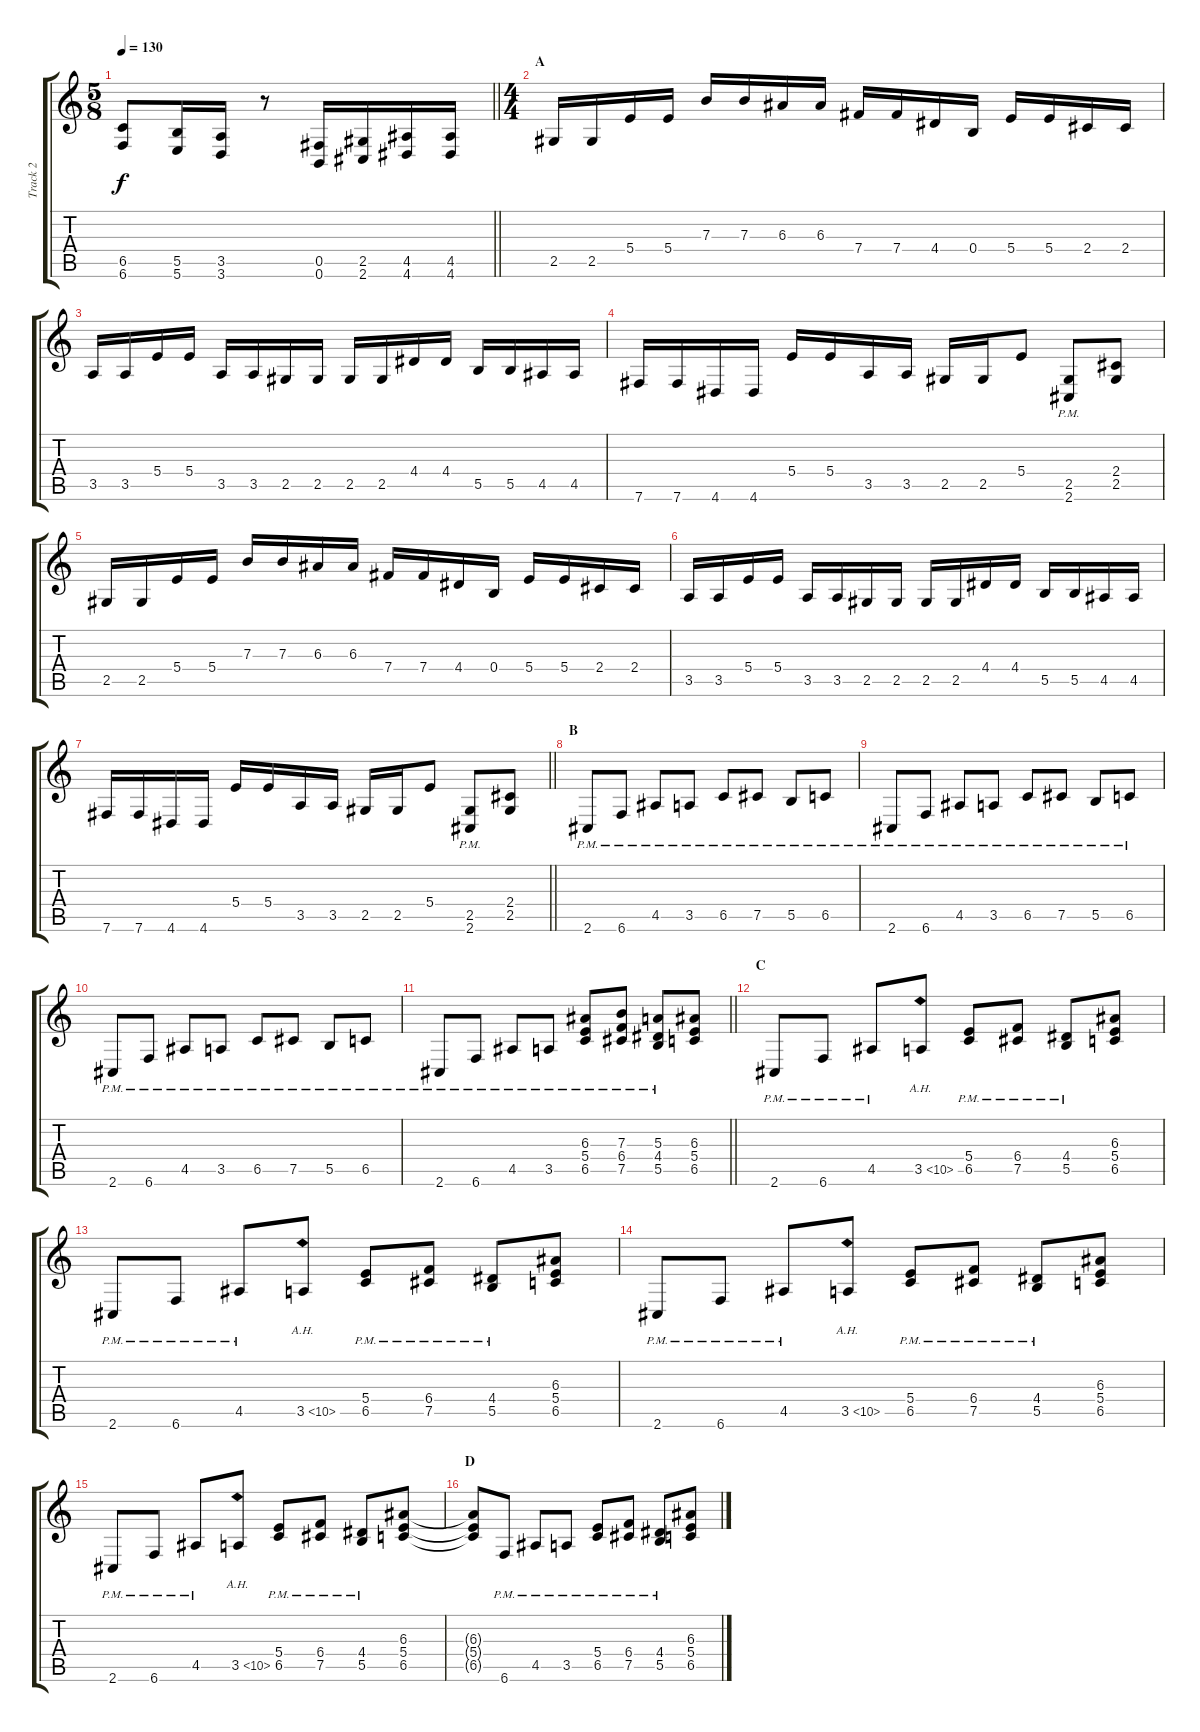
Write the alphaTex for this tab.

\track ("Track 2" "Track 2") {instrument distortionguitar}
\staff {score tabs}
\tuning (Db4 Ab3 E3 B2 Gb2 B1) {hide}
\ts (5 8)
\tempo 130
\clef g2
\barLineRight lightlight
\ks c
(6.5 6.6).8{dy f instrument distortionguitar} (5.5 5.6).16 (3.5 3.6).16 r.8 (0.5 0.6).16 (2.5 2.6).16 (4.5 4.6).16 (4.5 4.6).16 |
\ts (4 4)
\section ("" "A")
2.5.16 2.5.16 5.4.16 5.4.16 7.3.16 7.3.16 6.3.16 6.3.16 7.4.16 7.4.16 4.4.16 0.4.16 5.4.16 5.4.16 2.4.16 2.4.16 |
3.5.16 3.5.16 5.4.16 5.4.16 3.5.16 3.5.16 2.5.16 2.5.16 2.5.16 2.5.16 4.4.16 4.4.16 5.5.16 5.5.16 4.5.16 4.5.16 |
7.6.16 7.6.16 4.6.16 4.6.16 5.4.16 5.4.16 3.5.16 3.5.16 2.5.16 2.5.16 5.4.8 (2.5{pm} 2.6{pm}).8 (2.4 2.5).8 |
2.5.16 2.5.16 5.4.16 5.4.16 7.3.16 7.3.16 6.3.16 6.3.16 7.4.16 7.4.16 4.4.16 0.4.16 5.4.16 5.4.16 2.4.16 2.4.16 |
3.5.16 3.5.16 5.4.16 5.4.16 3.5.16 3.5.16 2.5.16 2.5.16 2.5.16 2.5.16 4.4.16 4.4.16 5.5.16 5.5.16 4.5.16 4.5.16 |
\barLineRight lightlight
7.6.16 7.6.16 4.6.16 4.6.16 5.4.16 5.4.16 3.5.16 3.5.16 2.5.16 2.5.16 5.4.8 (2.5{pm} 2.6{pm}).8 (2.4 2.5).8 |
\section ("" "B")
2.6{pm}.8 6.6{pm}.8 4.5{pm}.8 3.5{pm}.8 6.5{pm}.8 7.5{pm}.8 5.5{pm}.8 6.5{pm}.8 |
2.6{pm}.8 6.6{pm}.8 4.5{pm}.8 3.5{pm}.8 6.5{pm}.8 7.5{pm}.8 5.5{pm}.8 6.5{pm}.8 |
2.6{pm}.8 6.6{pm}.8 4.5{pm}.8 3.5{pm}.8 6.5{pm}.8 7.5{pm}.8 5.5{pm}.8 6.5{pm}.8 |
\barLineRight lightlight
2.6{pm}.8 6.6{pm}.8 4.5{pm}.8 3.5{pm}.8 (6.3{pm} 5.4{pm} 6.5{pm}).8 (7.3{pm} 6.4{pm} 7.5{pm}).8 (5.3{pm} 4.4{pm} 5.5{pm}).8 (6.3 5.4 6.5).8 |
\section ("" "C")
2.6{pm}.8 6.6{pm}.8 4.5{pm}.8 3.5{ah 7}.8 (5.4{pm} 6.5{pm}).8 (6.4{pm} 7.5{pm}).8 (4.4{pm} 5.5{pm}).8 (6.3 5.4 6.5).8 |
2.6{pm}.8 6.6{pm}.8 4.5{pm}.8 3.5{ah 7}.8 (5.4{pm} 6.5{pm}).8 (6.4{pm} 7.5{pm}).8 (4.4{pm} 5.5{pm}).8 (6.3 5.4 6.5).8 |
2.6{pm}.8 6.6{pm}.8 4.5{pm}.8 3.5{ah 7}.8 (5.4{pm} 6.5{pm}).8 (6.4{pm} 7.5{pm}).8 (4.4{pm} 5.5{pm}).8 (6.3 5.4 6.5).8 |
2.6{pm}.8 6.6{pm}.8 4.5{pm}.8 3.5{ah 7}.8 (5.4{pm} 6.5{pm}).8 (6.4{pm} 7.5{pm}).8 (4.4{pm} 5.5{pm}).8 (6.3 5.4 6.5).8 |
\section ("" "D")
(6.3{t} 5.4{t} 6.5{t}).8 6.6{pm}.8 4.5{pm}.8 3.5{pm}.8 (5.4{pm} 6.5{pm}).8 (6.4{pm} 7.5{pm}).8 (4.4{pm} 5.5{pm}).8 (6.3 5.4 6.5).8
